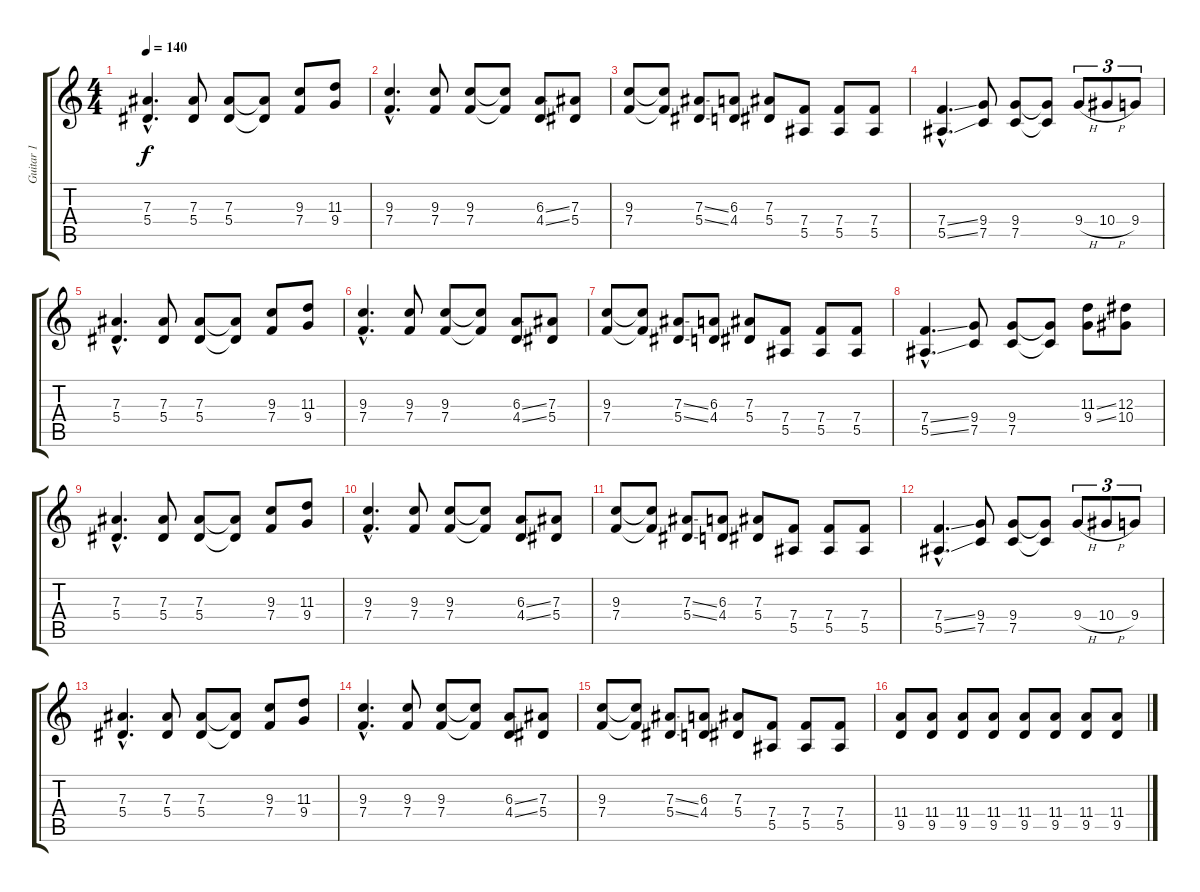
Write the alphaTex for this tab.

\track ("Guitar 1" "Guitar 1") {instrument distortionguitar}
\staff {score tabs}
\tuning (C4 G3 Eb3 Bb2 F2 C2) {hide}
\ts (4 4)
\tempo 140
\clef g2
\ks c
(7.3{hac} 5.4{hac}).4{d dy f} (7.3 5.4).8 (7.3 5.4).8 (7.3{t} 5.4{t}).8 (9.3 7.4).8 (11.3 9.4).8 |
(9.3{hac} 7.4{hac}).4{d} (9.3 7.4).8 (9.3 7.4).8 (9.3{t} 7.4{t}).8 (6.3{ss} 4.4{ss}).8 (7.3 5.4).8 |
(9.3 7.4).8 (9.3{t} 7.4{t}).8 (7.3{ss} 5.4{ss}).8 (6.3 4.4).8 (7.3 5.4).8 (7.4 5.5).8 (7.4 5.5).8 (7.4 5.5).8 |
(7.4{ss hac} 5.5{ss hac}).4{d} (9.4 7.5).8 (9.4 7.5).8 (9.4{t} 7.5{t}).8 9.4{h}.8{tu (3 2)} 10.4{h}.8{tu (3 2)} 9.4.8{tu (3 2)} |
(7.3{hac} 5.4{hac}).4{d} (7.3 5.4).8 (7.3 5.4).8 (7.3{t} 5.4{t}).8 (9.3 7.4).8 (11.3 9.4).8 |
(9.3{hac} 7.4{hac}).4{d} (9.3 7.4).8 (9.3 7.4).8 (9.3{t} 7.4{t}).8 (6.3{ss} 4.4{ss}).8 (7.3 5.4).8 |
(9.3 7.4).8 (9.3{t} 7.4{t}).8 (7.3{ss} 5.4{ss}).8 (6.3 4.4).8 (7.3 5.4).8 (7.4 5.5).8 (7.4 5.5).8 (7.4 5.5).8 |
(7.4{ss hac} 5.5{ss hac}).4{d} (9.4 7.5).8 (9.4 7.5).8 (9.4{t} 7.5{t}).8 (11.3{ss} 9.4{ss}).8 (12.3 10.4).8 |
(7.3{hac} 5.4{hac}).4{d} (7.3 5.4).8 (7.3 5.4).8 (7.3{t} 5.4{t}).8 (9.3 7.4).8 (11.3 9.4).8 |
(9.3{hac} 7.4{hac}).4{d} (9.3 7.4).8 (9.3 7.4).8 (9.3{t} 7.4{t}).8 (6.3{ss} 4.4{ss}).8 (7.3 5.4).8 |
(9.3 7.4).8 (9.3{t} 7.4{t}).8 (7.3{ss} 5.4{ss}).8 (6.3 4.4).8 (7.3 5.4).8 (7.4 5.5).8 (7.4 5.5).8 (7.4 5.5).8 |
(7.4{ss hac} 5.5{ss hac}).4{d} (9.4 7.5).8 (9.4 7.5).8 (9.4{t} 7.5{t}).8 9.4{h}.8{tu (3 2)} 10.4{h}.8{tu (3 2)} 9.4.8{tu (3 2)} |
(7.3{hac} 5.4{hac}).4{d} (7.3 5.4).8 (7.3 5.4).8 (7.3{t} 5.4{t}).8 (9.3 7.4).8 (11.3 9.4).8 |
(9.3{hac} 7.4{hac}).4{d} (9.3 7.4).8 (9.3 7.4).8 (9.3{t} 7.4{t}).8 (6.3{ss} 4.4{ss}).8 (7.3 5.4).8 |
(9.3 7.4).8 (9.3{t} 7.4{t}).8 (7.3{ss} 5.4{ss}).8 (6.3 4.4).8 (7.3 5.4).8 (7.4 5.5).8 (7.4 5.5).8 (7.4 5.5).8 |
(11.4 9.5).8 (11.4 9.5).8 (11.4 9.5).8 (11.4 9.5).8 (11.4 9.5).8 (11.4 9.5).8 (11.4 9.5).8 (11.4 9.5).8
